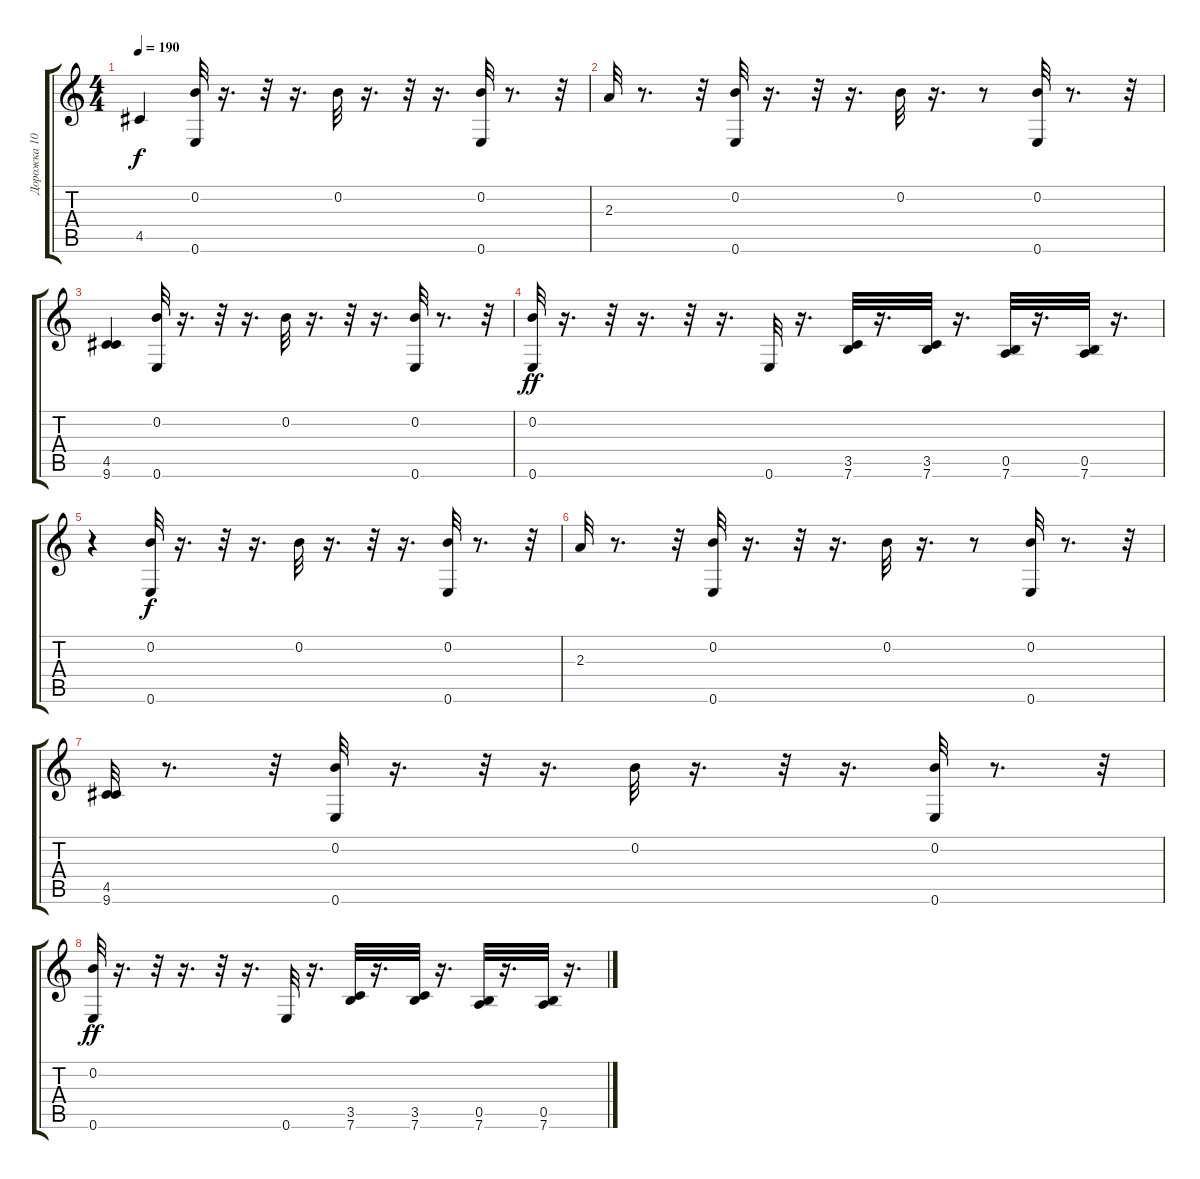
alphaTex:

\track ("Дорожка 10" "Дорожка 10") {instrument acousticguitarsteel}
\staff {score tabs}
\tuning (E4 B3 G3 D3 A2 E2) {hide}
\ts (4 4)
\tempo 190
\clef g2
\ks c
4.5.4{dy f} (0.2 0.6).32 r.16{d} r.32 r.16{d} 0.2.32 r.16{d} r.32 r.16{d} (0.2 0.6).32 r.8{d} r.32 |
2.3.32 r.8{d} r.32 (0.2 0.6).32 r.16{d} r.32 r.16{d} 0.2.32 r.16{d} r.8 (0.2 0.6).32 r.8{d} r.32 |
(4.5 9.6).4 (0.2 0.6).32 r.16{d} r.32 r.16{d} 0.2.32 r.16{d} r.32 r.16{d} (0.2 0.6).32 r.8{d} r.32 |
(0.2 0.6).32{dy ff} r.16{d} r.32 r.16{d} r.32 r.16{d} 0.6.32 r.16{d} (3.5 7.6).32 r.16{d} (3.5 7.6).32 r.16{d} (0.5 7.6).32 r.16{d} (0.5 7.6).32 r.16{d} |
r.4 (0.2 0.6).32{dy f} r.16{d} r.32 r.16{d} 0.2.32 r.16{d} r.32 r.16{d} (0.2 0.6).32 r.8{d} r.32 |
2.3.32 r.8{d} r.32 (0.2 0.6).32 r.16{d} r.32 r.16{d} 0.2.32 r.16{d} r.8 (0.2 0.6).32 r.8{d} r.32 |
(4.5 9.6).32 r.8{d} r.32 (0.2 0.6).32 r.16{d} r.32 r.16{d} 0.2.32 r.16{d} r.32 r.16{d} (0.2 0.6).32 r.8{d} r.32 |
(0.2 0.6).32{dy ff} r.16{d} r.32 r.16{d} r.32 r.16{d} 0.6.32 r.16{d} (3.5 7.6).32 r.16{d} (3.5 7.6).32 r.16{d} (0.5 7.6).32 r.16{d} (0.5 7.6).32 r.16{d}
